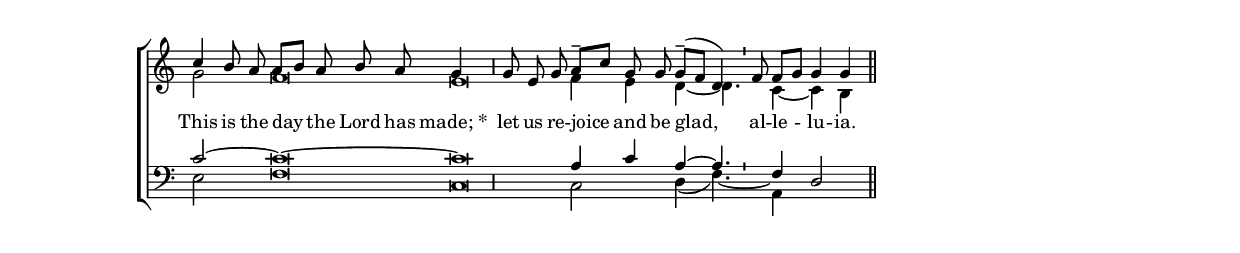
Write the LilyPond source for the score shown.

\version "2.24.3"
\include "../../lbi_defs.ily"

% \include "gregorian.ly"

% \paper {
%   top-system-spacing.basic-distance = #10
%   score-system-spacing.basic-distance = #20
%   system-system-spacing.basic-distance = #20
%   last-bottom-spacing.basic-distance = #10
% }

global = {
  \key c \major
  \cadenzaOn
  \autoBeamOff
}

\header {
  % title = "Responsory"
}

sopMusic = \relative g' {
  c4 b8 a a [ b] a b a g4 \bar "," g8 e g a--[ c] g g g--([ f] d4) \bar "'"
  f8 f[ g] g4 g \bar "||"
}
sopWords = \lyricmode {
  This is the day the Lord has "made; * " let us re -- joice and be glad,
  al -- le -- lu -- ia.
}
altoMusic = \relative c' {
  g'2 f\breve*5/16 e\breve*5/16 f4 e d4~ d4. c4~ c b
}
altoWords = \lyricmode {}

tenorMusic = \relative c' {
  c2~ c\breve*5/16~ c\breve*5/16 a4 c4 a4~ a4. f4 d2
}
tenorWords = \lyricmode {}

bassMusic = \relative f {
  e2 f\breve*5/16 c\breve*5/16 c2 d4( f4.)~
  <<
    {\hideNotes f4}
    \new Voice {\voiceTwo a,4}
  >>
  g2
}
bassWords = \lyricmode {}


\score {
  \new ChoirStaff <<
    \new Lyrics = "sopranos" \with {
      % this is needed for lyrics above a staff
      \override VerticalAxisGroup.staff-affinity = #DOWN
    }
    \new Staff = "women" \with {\omit TimeSignature} <<
      \new Voice = "sopranos" {
        \voiceOne
        << \global \sopMusic >>
      }
      \new Voice = "altos" {
        \voiceTwo
        << \global \altoMusic >>
      }
    >>
    \new Lyrics = "altos"
    \new Lyrics = "tenors" \with {
      % this is needed for lyrics above a staff
      \override VerticalAxisGroup.staff-affinity = #DOWN
    }
    \new Staff = "men" \with {\omit TimeSignature} <<
      \clef bass
      \new Voice = "tenors" {
        \voiceOne
        << \global \tenorMusic >>
      }
      \new Voice = "basses" {
        \voiceTwo << \global \bassMusic >>
      }
    >>
    % \new Lyrics = "basses"
    \context Lyrics = "altos" \lyricsto "sopranos" \sopWords
    % \context Lyrics = "altos" \lyricsto "altos" \altoWords
    % \context Lyrics = "tenors" \lyricsto "tenors" \tenorWords
    % \context Lyrics = "basses" \lyricsto "basses" \bassWords
  >>
}